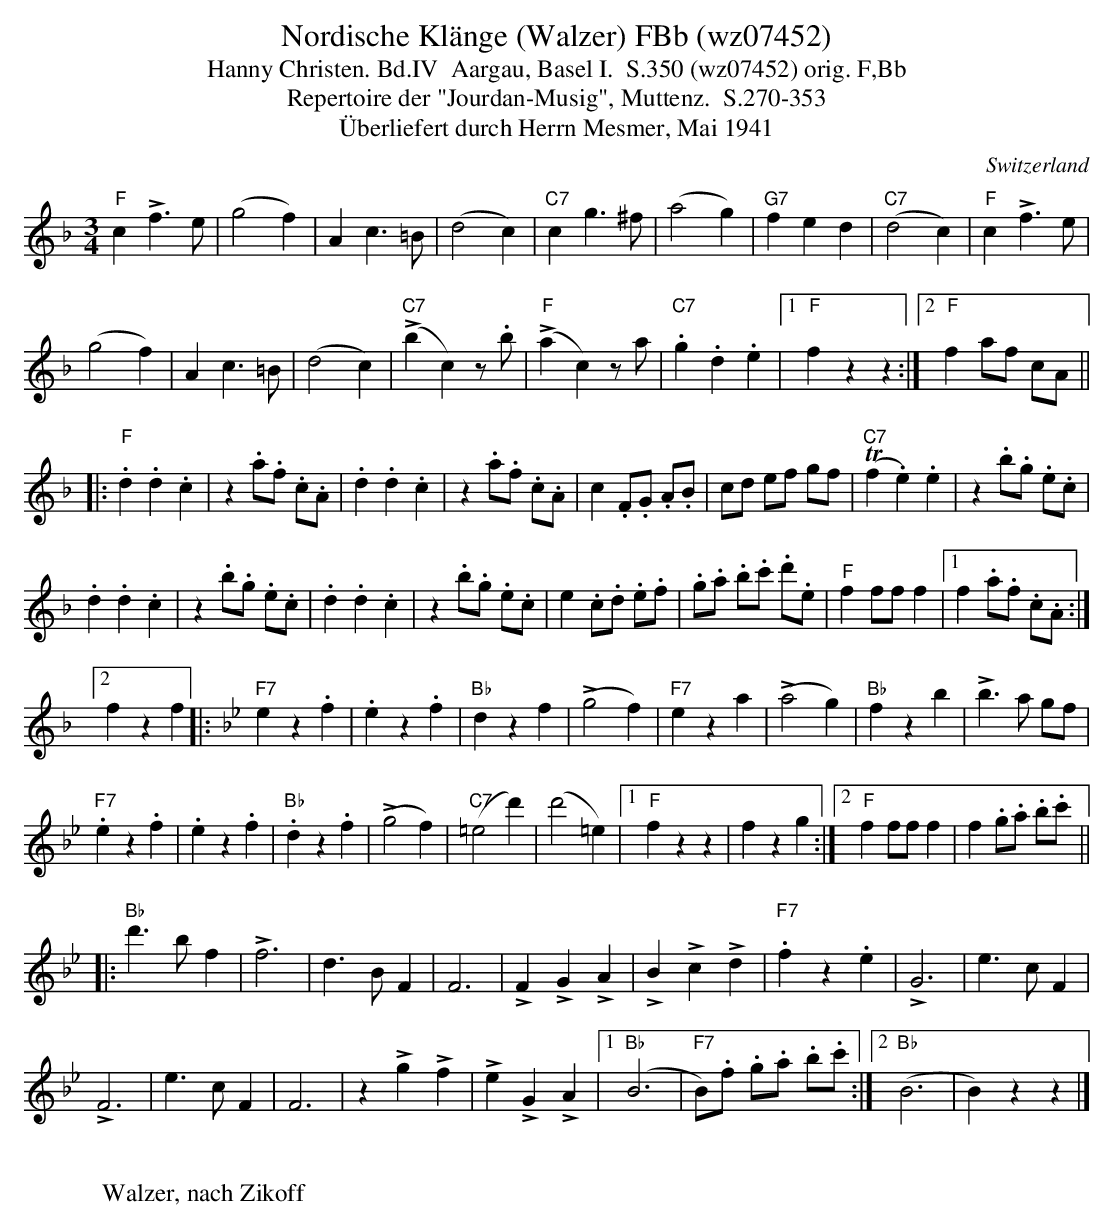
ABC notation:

X:1
T:Nordische Klänge (Walzer) FBb (wz07452)
T:Hanny Christen. Bd.IV  Aargau, Basel I.  S.350 (wz07452) orig. F,Bb
T: Repertoire der "Jourdan-Musig", Muttenz.  S.270-353
T:Überliefert durch Herrn Mesmer, Mai 1941
M:3/4
L:1/4
O:Switzerland
K:F major
"F"c!>!f>e | (g2f) | Ac>=B | (d2c) | "C7"cg>^f | (a2g) | "G7"fed | ("C7"d2c) | "F"c!>!f>e |
(g2f) | Ac>=B | (d2c) | (!>!"C7"bc)z/.b/ | (!>!"F"ac)z/a/ | "C7".g.d.e |1 "F"fzz :|2 "F"fa/f/ c/A/  ||
|: "F".d.d.c |  z.a/.f/ .c/.A/ | .d.d.c | z .a/.f/ .c/.A/ | c.F/.G/ .A/.B/ | c/d/ e/f/ g/f/ | "C7"(Tf.e).e | z.b/.g/ .e/.c/ |
.d.d.c |  z.b/.g/ .e/.c/ | .d.d.c | z.b/.g/ .e/.c/ | e .c/.d/ .e/.f/ | .g/.a/ .b/.c'/ .d'/.e/ | "F"ff/f/f |1 f.a/.f/ .c/.A/ :|2
fzf |: [K:Bb] "F7"ez.f | .ez.f | "Bb"dzf | (!>!g2f) | "F7"eza | (!>!a2g) | "Bb"fzb | !>!b>a g/f/ |
 "F7".ez.f | .ez.f | "Bb".dz.f | (!>!g2f)  | ("C7"=e2d') | (d'2=e) |1 "F"fzz | fzg :|2 "F"ff/f/f | f.g/.a/ .b/.c'/  ||
|: "Bb"d'>bf | !>!f3 | d>BF | F3 | !>!F!>!G!>!A | !>!B!>!c!>!d | "F7".fz.e | !>!G3 | e>cF |
!>!F3 | e>cF | F3 | z!>!g!>!f | !>!e!>!G!>!A |1 ("Bb"B3 | "F7"B/).f/ .g/.a/ .b/.c'/ :|2 ("Bb"B3 | B)zz |]
W:
W:Walzer, nach Zikoff
